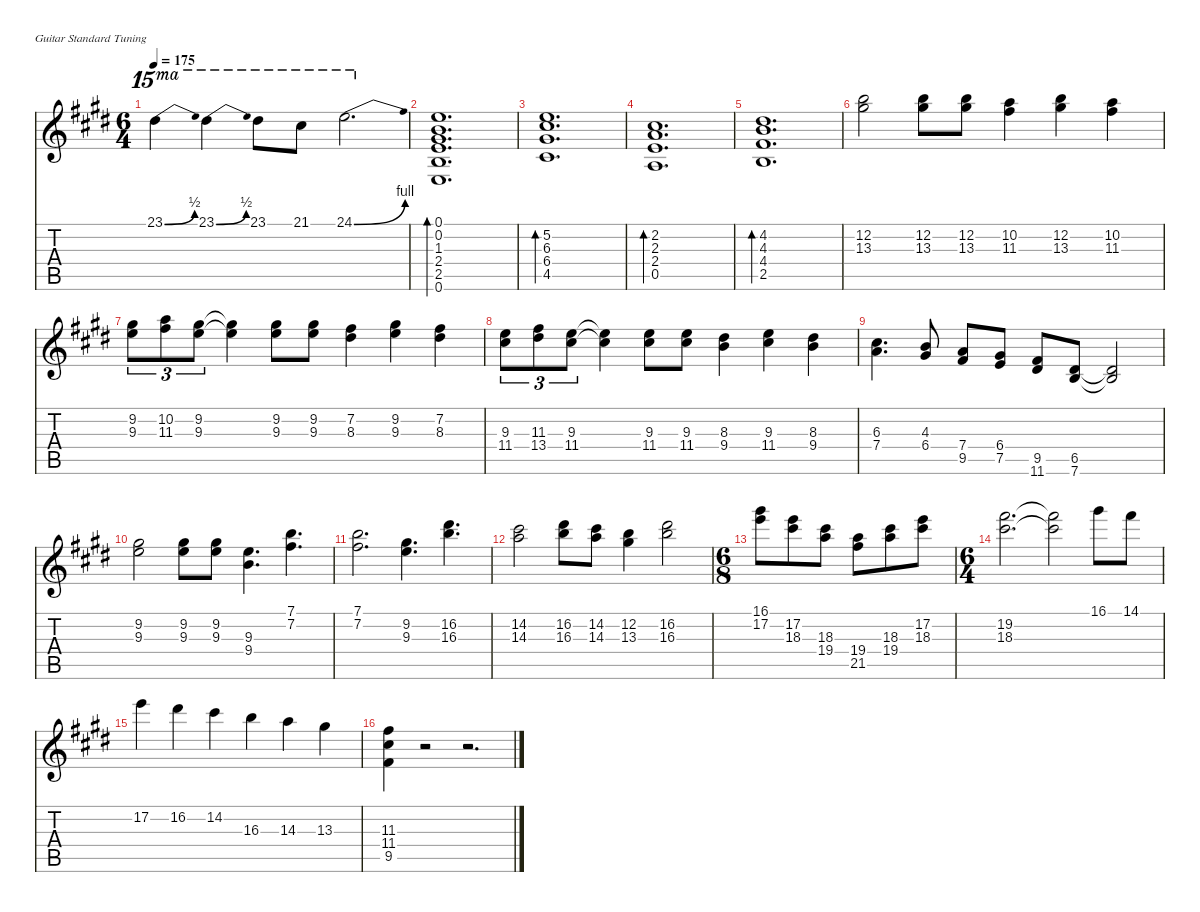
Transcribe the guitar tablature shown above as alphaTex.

\defaultSystemsLayout 4
\hideDynamics
\bracketExtendMode nobrackets
\singleTrackTrackNamePolicy hidden
\multiTrackTrackNamePolicy hidden
\firstSystemTrackNameMode fullname
\firstSystemTrackNameOrientation horizontal
\otherSystemsTrackNameOrientation horizontal
\track ("Guitar 1" "n.guit.") {instrument acousticguitarnylon}
\staff {score tabs}
\tuning (E4 B3 G3 D3 A2 E2)
\ts (6 4)
\tempo 175
\clef g2
\ks e
23.1{be (bend 0 0 15 2) acc #}.4{ot 15ma dy f beam Down} 23.1{be (bend 0 0 15 2) acc #}.4{ot 15ma beam Down} 23.1{acc #}.8{ot 15ma beam Down} 21.1{acc #}.8{ot 15ma beam Down} 24.1{be (bend 0 0 15 4) acc forcenatural}.2{d ot 15ma beam Down} |
(0.1{acc forcenatural} 0.2{acc forcenatural} 1.3{acc #} 2.4{acc forcenatural} 2.5{acc forcenatural} 0.6{acc forcenatural}).1{d bd 120 instrument electricguitarclean beam Up} |
(5.2{acc forcenatural} 6.3{acc #} 6.4{acc #} 4.5{acc #}).1{d bd 120 beam Up} |
(2.2{acc #} 2.3{acc forcenatural} 2.4{acc forcenatural} 0.5{acc forcenatural}).1{d bd 120 beam Up} |
(4.2{acc #} 4.3{acc forcenatural} 4.4{acc #} 2.5{acc forcenatural}).1{d bd 120 beam Up} |
(12.2{acc forcenatural} 13.3{acc #}).2{instrument distortionguitar beam Down} (12.2{acc forcenatural} 13.3{acc #}).8{beam Down} (12.2{acc forcenatural} 13.3{acc #}).8{beam Down} (10.2{acc forcenatural} 11.3{acc #}).4{beam Down} (12.2{acc forcenatural} 13.3{acc #}).4{beam Down} (10.2{acc forcenatural} 11.3{acc #}).4{beam Down} |
(9.2{acc #} 9.3{acc forcenatural}).8{tu (3 2) beam Down} (10.2{acc forcenatural} 11.3{acc #}).8{tu (3 2) beam Down} (9.2{acc #} 9.3{acc forcenatural}).8{tu (3 2) beam Down} (9.2{t acc #} 9.3{t acc forcenatural}).4{beam Down} (9.2{acc #} 9.3{acc forcenatural}).8{beam Down} (9.2{acc #} 9.3{acc forcenatural}).8{beam Down} (7.2{acc #} 8.3{acc #}).4{beam Down} (9.2{acc #} 9.3{acc forcenatural}).4{beam Down} (7.2{acc #} 8.3{acc #}).4{beam Down} |
(9.3{acc forcenatural} 11.4{acc #}).8{tu (3 2) beam Down} (11.3{acc #} 13.4{acc #}).8{tu (3 2) beam Down} (9.3{acc forcenatural} 11.4{acc #}).8{tu (3 2) beam Down} (9.3{t acc forcenatural} 11.4{t acc #}).4{beam Down} (9.3{acc forcenatural} 11.4{acc #}).8{beam Down} (9.3{acc forcenatural} 11.4{acc #}).8{beam Down} (8.3{acc #} 9.4{acc forcenatural}).4{beam Down} (9.3{acc forcenatural} 11.4{acc #}).4{beam Down} (8.3{acc #} 9.4{acc forcenatural}).4{beam Down} |
(6.3{acc #} 7.4{acc forcenatural}).4{d beam Down} (4.3{acc forcenatural} 6.4{acc #}).8{beam Up} (7.4{acc forcenatural} 9.5{acc #}).8{beam Up} (6.4{acc #} 7.5{acc forcenatural}).8{beam Up} (9.5{acc #} 11.6{acc #}).8{beam Up} (6.5{acc #} 7.6{acc forcenatural}).8{beam Up} (6.5{t acc #} 7.6{t acc forcenatural}).2{beam Up} |
(9.2{acc #} 9.3{acc forcenatural}).2{beam Down} (9.2{acc #} 9.3{acc forcenatural}).8{beam Down} (9.2{acc #} 9.3{acc forcenatural}).8{beam Down} (9.3{acc forcenatural} 9.4{acc forcenatural}).4{d beam Down} (7.1{acc forcenatural} 7.2{acc #}).4{d beam Down} |
(7.1{acc forcenatural} 7.2{acc #}).2{d beam Down} (9.2{acc #} 9.3{acc forcenatural}).4{d beam Down} (16.2{acc #} 16.3{acc forcenatural}).4{d beam Down} |
(14.2{acc #} 14.3{acc forcenatural}).2{beam Down} (16.2{acc #} 16.3{acc forcenatural}).8{beam Down} (14.2{acc #} 14.3{acc forcenatural}).8{beam Down} (12.2{acc forcenatural} 13.3{acc #}).4{beam Down} (16.2{acc #} 16.3{acc forcenatural}).2{beam Down} |
\ts (6 8)
\beaming (8 3 3 3 3)
(16.1{acc #} 17.2{acc forcenatural}).8{beam Down} (17.2{acc forcenatural} 18.3{acc #}).8{beam Down} (18.3{acc #} 19.4{acc forcenatural}).8{beam Down} (19.4{acc forcenatural} 21.5{acc #}).8{beam Down} (18.3{acc #} 19.4{acc forcenatural}).8{beam Down} (17.2{acc forcenatural} 18.3{acc #}).8{beam Down} |
\ts (6 4)
\beaming (8 3 3 3 3)
(19.2{acc #} 18.3{acc #}).2{d beam Down} (19.2{t acc #} 18.3{t acc #}).2{beam Down} 16.1{acc #}.8{beam Down} 14.1{acc #}.8{beam Down} |
17.2{acc forcenatural}.4{beam Down} 16.2{acc #}.4{beam Down} 14.2{acc #}.4{beam Down} 16.3{acc forcenatural}.4{beam Down} 14.3{acc forcenatural}.4{beam Down} 13.3{acc #}.4{beam Down} |
(11.3{acc #} 11.4{acc #} 9.5{acc #}).4{beam Down} r.2{beam Down} r.2{d beam Down}
